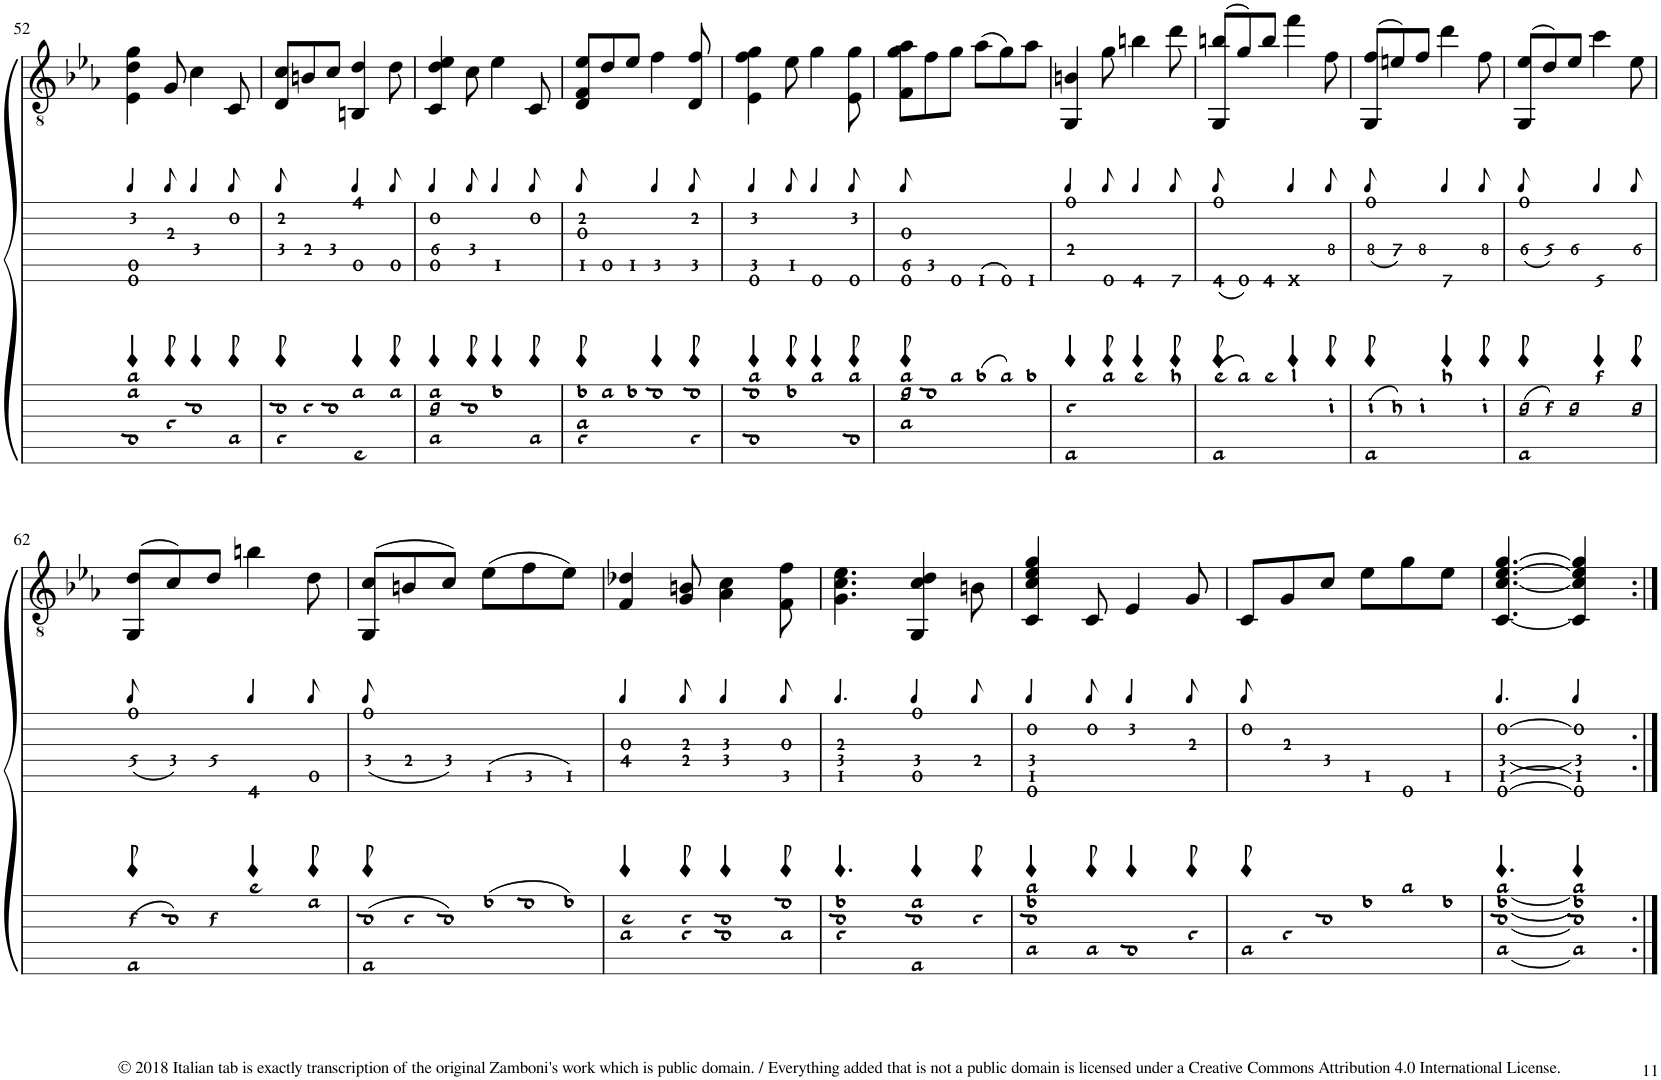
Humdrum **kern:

**kern	**kern	**kern
*part1	*part1	*part1
*staff3	*staff2	*staff1
*I"Archlute	*	*
*I'Arl.	*	*
!!LO:PB:g=z
*	*	*clefGv2
*k[b-e-a-]	*k[b-e-a-]	*k[b-e-a-]
*M6/8	*M6/8	*M6/8
=52	=52	=52
4E- 4d 4g	4E- 4d 4g	4E-\ 4d\ 4g\
8G	8G	8G/
4c	4c	4c\
8C	8C	8C/
=53	=53	=53
8D\ 8c\L	8D\ 8c\L	8D/ 8c/L
8Bn	8Bn	8Bn/
8cJ	8cJ	8c/J
4BBn 4d	4BBn 4d	4BBn/ 4d/
8d	8d	8d\
=54	=54	=54
4C 4e- 4d	4C 4e- 4d	4C/ 4d/ 4e-/
8c	8c	8c\
4e-	4e-	4e-\
8C	8C	8C/
=55	=55	=55
8D\ 8F\ 8e-\L	8D\ 8F\ 8e-\L	8D/ 8F/ 8e-/L
8d	8d	8d/
8e-J	8e-J	8e-/J
4f	4f	4f\
8D 8f	8D 8f	8D/ 8f/
=56	=56	=56
4E- 4f 4g	4E- 4f 4g	4E-\ 4f\ 4g\
8e-	8e-	8e-\
4g	4g	4g\
8E- 8g	8E- 8g	8E-\ 8g\
=57	=57	=57
8F\ 8a-\ 8g\L	8F\ 8a-\ 8g\L	8F\ 8g\ 8a-\L
8f	8f	8f\
8gJ	8gJ	8g\J
8a-L	8a-L	(8a-\L
8g	8g	8g\)
8a-J	8a-J	8a-\J
=58	=58	=58
4GG 4Bn	4GG 4Bn	4GG/ 4Bn/
8g	8g	8g\
4bn	4bn	4bn\
8dd	8dd	8dd\
=59	=59	=59
8GG\ 8bn\L	8GG\ 8bn\L	(>8GG/ 8bn/L
8g	8g	8g/)
8bJ	8bJ	8b/J
4ff	4ff	4ff\
8f	8f	8f\
=60	=60	=60
8GG\ 8f\L	8GG\ 8f\L	(>8GG/ 8f/L
8en	8en	8en/)
8fJ	8fJ	8f/J
4dd	4dd	4dd\
8f	8f	8f\
=61	=61	=61
8GG\ 8e-\L	8GG\ 8e-\L	(>8GG/ 8e-/L
8d	8d	8d/)
8e-J	8e-J	8e-/J
4cc	4cc	4cc\
8e-	8e-	8e-\
!!LO:LB:g=z
=62	=62	=62
8GG\ 8d\L	8GG\ 8d\L	(>8GG/ 8d/L
8c	8c	8c/)
8dJ	8dJ	8d/J
4bn	4bn	4bn\
8d	8d	8d\
=63	=63	=63
8GG\ 8c\L	8GG\ 8c\L	(>8GG/ 8c/L
8Bn	8Bn	8Bn/
8cJ	8cJ	8c/J)
8e-L	8e-L	(8e-\L
8f	8f	8f\
8e-J	8e-J	8e-\J)
=64	=64	=64
4F 4d-X	4F 4d-X	4F/ 4d-X/
8G 8Bn	8G 8Bn	8G/ 8Bn/
4A- 4c	4A- 4c	4A-\ 4c\
8F 8f	8F 8f	8F\ 8f\
=65	=65	=65
4.G 4.c 4.e-	4.G 4.c 4.e-	4.G\ 4.c\ 4.e-\
4GG 4c 4d	4GG 4c 4d	4GG/ 4c/ 4d/
8Bn	8Bn	8Bn\
=66	=66	=66
4C 4c 4e- 4g	4C 4c 4e- 4g	4C/ 4c/ 4e-/ 4g/
8C	8C	8C/
4E-	4E-	4E-/
8G	8G	8G/
=67	=67	=67
8CL	8CL	8C/L
8G	8G	8G/
8cJ	8cJ	8c/J
8e-L	8e-L	8e-\L
8g	8g	8g\
8e-J	8e-J	8e-\J
=68	=68	=68
[4.C [<4.c [<4.e- [<4.g	[>4.C [4.c [4.e- [4.g	[4.C/ [4.c/ [4.e-/ [4.g/
4C] 4c] 4e-] 4g]	4C] 4c] 4e-] 4g]	4C/] 4c/] 4e-/] 4g/]
=:|!	=:|!	=:|!
*-	*-	*-
